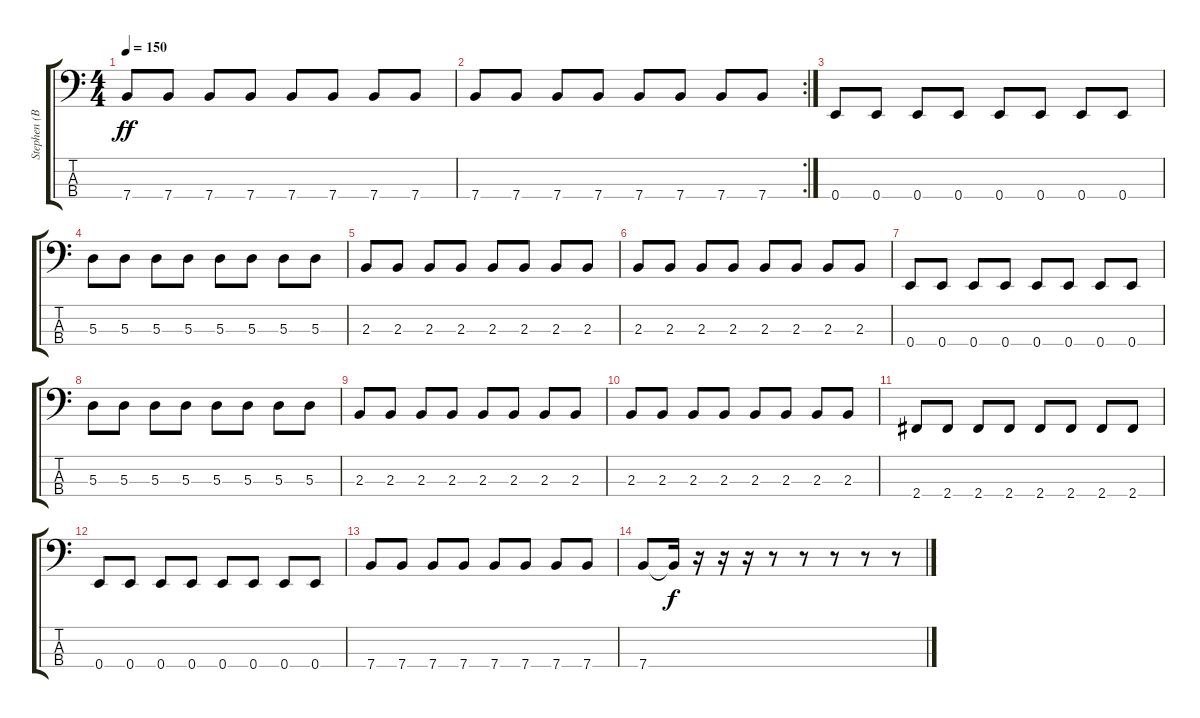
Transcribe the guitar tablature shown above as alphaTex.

\track ("Stephen (Bass Guitar)" "Stephen (B") {instrument electricbassfinger}
\staff {score tabs}
\tuning (G2 D2 A1 E1) {hide}
\ts (4 4)
\tempo 150
\clef f4
\ks c
7.4.8{dy ff} 7.4.8 7.4.8 7.4.8 7.4.8 7.4.8 7.4.8 7.4.8 |
\rc 2
7.4.8 7.4.8 7.4.8 7.4.8 7.4.8 7.4.8 7.4.8 7.4.8 |
0.4.8 0.4.8 0.4.8 0.4.8 0.4.8 0.4.8 0.4.8 0.4.8 |
5.3.8 5.3.8 5.3.8 5.3.8 5.3.8 5.3.8 5.3.8 5.3.8 |
2.3.8 2.3.8 2.3.8 2.3.8 2.3.8 2.3.8 2.3.8 2.3.8 |
2.3.8 2.3.8 2.3.8 2.3.8 2.3.8 2.3.8 2.3.8 2.3.8 |
0.4.8 0.4.8 0.4.8 0.4.8 0.4.8 0.4.8 0.4.8 0.4.8 |
5.3.8 5.3.8 5.3.8 5.3.8 5.3.8 5.3.8 5.3.8 5.3.8 |
2.3.8 2.3.8 2.3.8 2.3.8 2.3.8 2.3.8 2.3.8 2.3.8 |
2.3.8 2.3.8 2.3.8 2.3.8 2.3.8 2.3.8 2.3.8 2.3.8 |
2.4.8 2.4.8 2.4.8 2.4.8 2.4.8 2.4.8 2.4.8 2.4.8 |
0.4.8 0.4.8 0.4.8 0.4.8 0.4.8 0.4.8 0.4.8 0.4.8 |
7.4.8 7.4.8 7.4.8 7.4.8 7.4.8 7.4.8 7.4.8 7.4.8 |
7.4.8 7.4{t}.16{dy f} r.16 r.16 r.16 r.8 r.8 r.8 r.8 r.8
